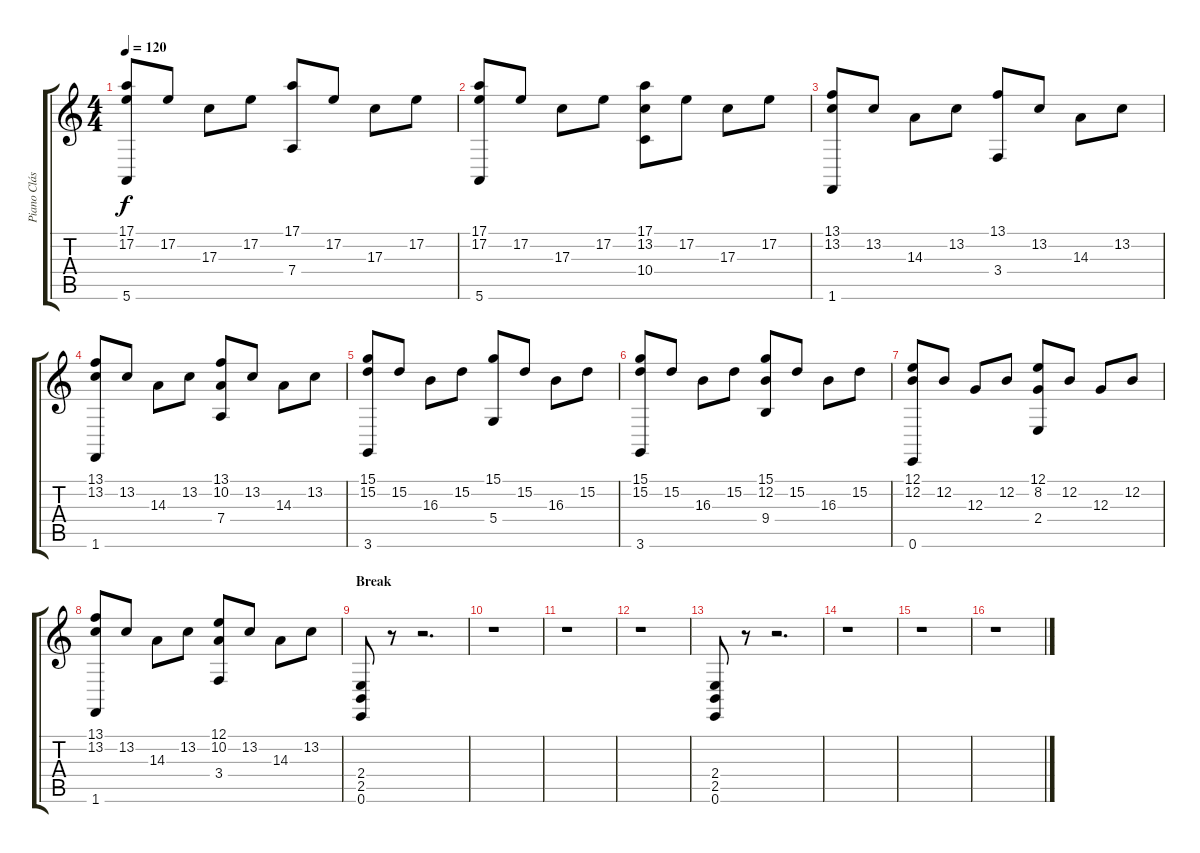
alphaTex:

\track ("Piano Clássico" "Piano Clás") {instrument brightacousticpiano}
\staff {score tabs}
\tuning (E4 B3 G3 D3 A2 E2) {hide}
\ts (4 4)
\tempo 120
\clef g2
\ks c
(17.1 17.2 5.6).8{dy f} 17.2.8 17.3.8 17.2.8 (17.1 7.4).8 17.2.8 17.3.8 17.2.8 |
(17.1 17.2 5.6).8 17.2.8 17.3.8 17.2.8 (17.1 13.2 10.4).8 17.2.8 17.3.8 17.2.8 |
(13.1 13.2 1.6).8 13.2.8 14.3.8 13.2.8 (13.1 3.4).8 13.2.8 14.3.8 13.2.8 |
(13.1 13.2 1.6).8 13.2.8 14.3.8 13.2.8 (13.1 10.2 7.4).8 13.2.8 14.3.8 13.2.8 |
(15.1 15.2 3.6).8 15.2.8 16.3.8 15.2.8 (15.1 5.4).8 15.2.8 16.3.8 15.2.8 |
(15.1 15.2 3.6).8 15.2.8 16.3.8 15.2.8 (15.1 12.2 9.4).8 15.2.8 16.3.8 15.2.8 |
(12.1 12.2 0.6).8 12.2.8 12.3.8 12.2.8 (12.1 8.2 2.4).8 12.2.8 12.3.8 12.2.8 |
(13.1 13.2 1.6).8 13.2.8 14.3.8 13.2.8 (12.1 10.2 3.4).8 13.2.8 14.3.8 13.2.8 |
\section ("" "Break")
(2.4 2.5 0.6).8 r.8 r.2{d} |
r.1 |
r.1 |
r.1 |
(2.4 2.5 0.6).8 r.8 r.2{d} |
r.1 |
r.1 |
r.1
